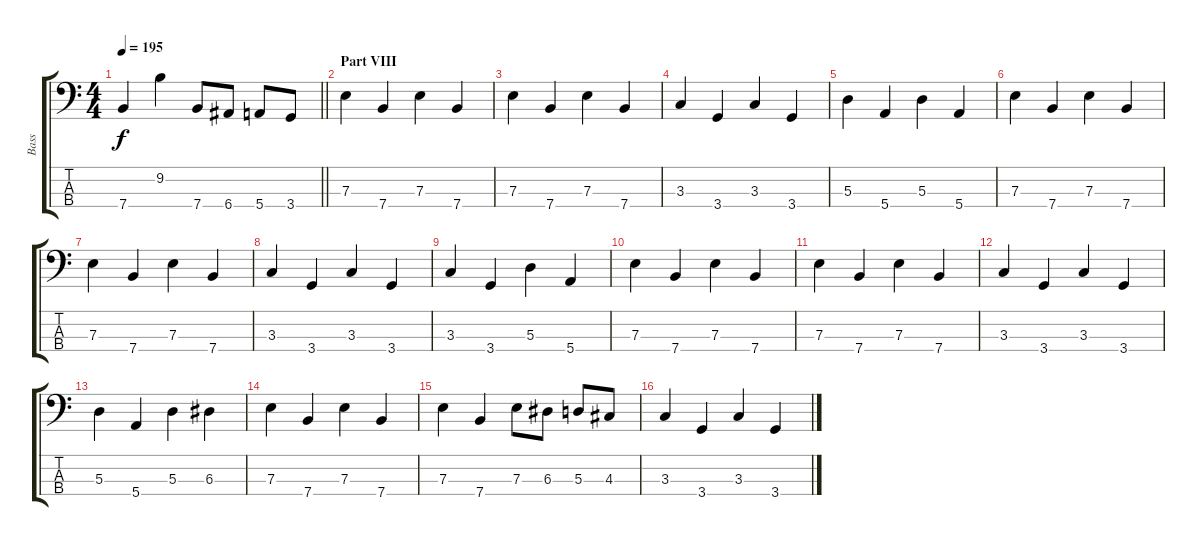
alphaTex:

\track ("Bass" "Bass") {instrument electricbasspick}
\staff {score tabs}
\tuning (G2 D2 A1 E1) {hide}
\ts (4 4)
\tempo 195
\clef f4
\barLineRight lightlight
\ks c
7.4.4{dy f} 9.2.4 7.4.8 6.4.8 5.4.8 3.4.8 |
\section ("" "Part VIII")
7.3.4 7.4.4 7.3.4 7.4.4 |
7.3.4 7.4.4 7.3.4 7.4.4 |
3.3.4 3.4.4 3.3.4 3.4.4 |
5.3.4 5.4.4 5.3.4 5.4.4 |
7.3.4 7.4.4 7.3.4 7.4.4 |
7.3.4 7.4.4 7.3.4 7.4.4 |
3.3.4 3.4.4 3.3.4 3.4.4 |
3.3.4 3.4.4 5.3.4 5.4.4 |
7.3.4 7.4.4 7.3.4 7.4.4 |
7.3.4 7.4.4 7.3.4 7.4.4 |
3.3.4 3.4.4 3.3.4 3.4.4 |
5.3.4 5.4.4 5.3.4 6.3.4 |
7.3.4 7.4.4 7.3.4 7.4.4 |
7.3.4 7.4.4 7.3.8 6.3.8 5.3.8 4.3.8 |
3.3.4 3.4.4 3.3.4 3.4.4
